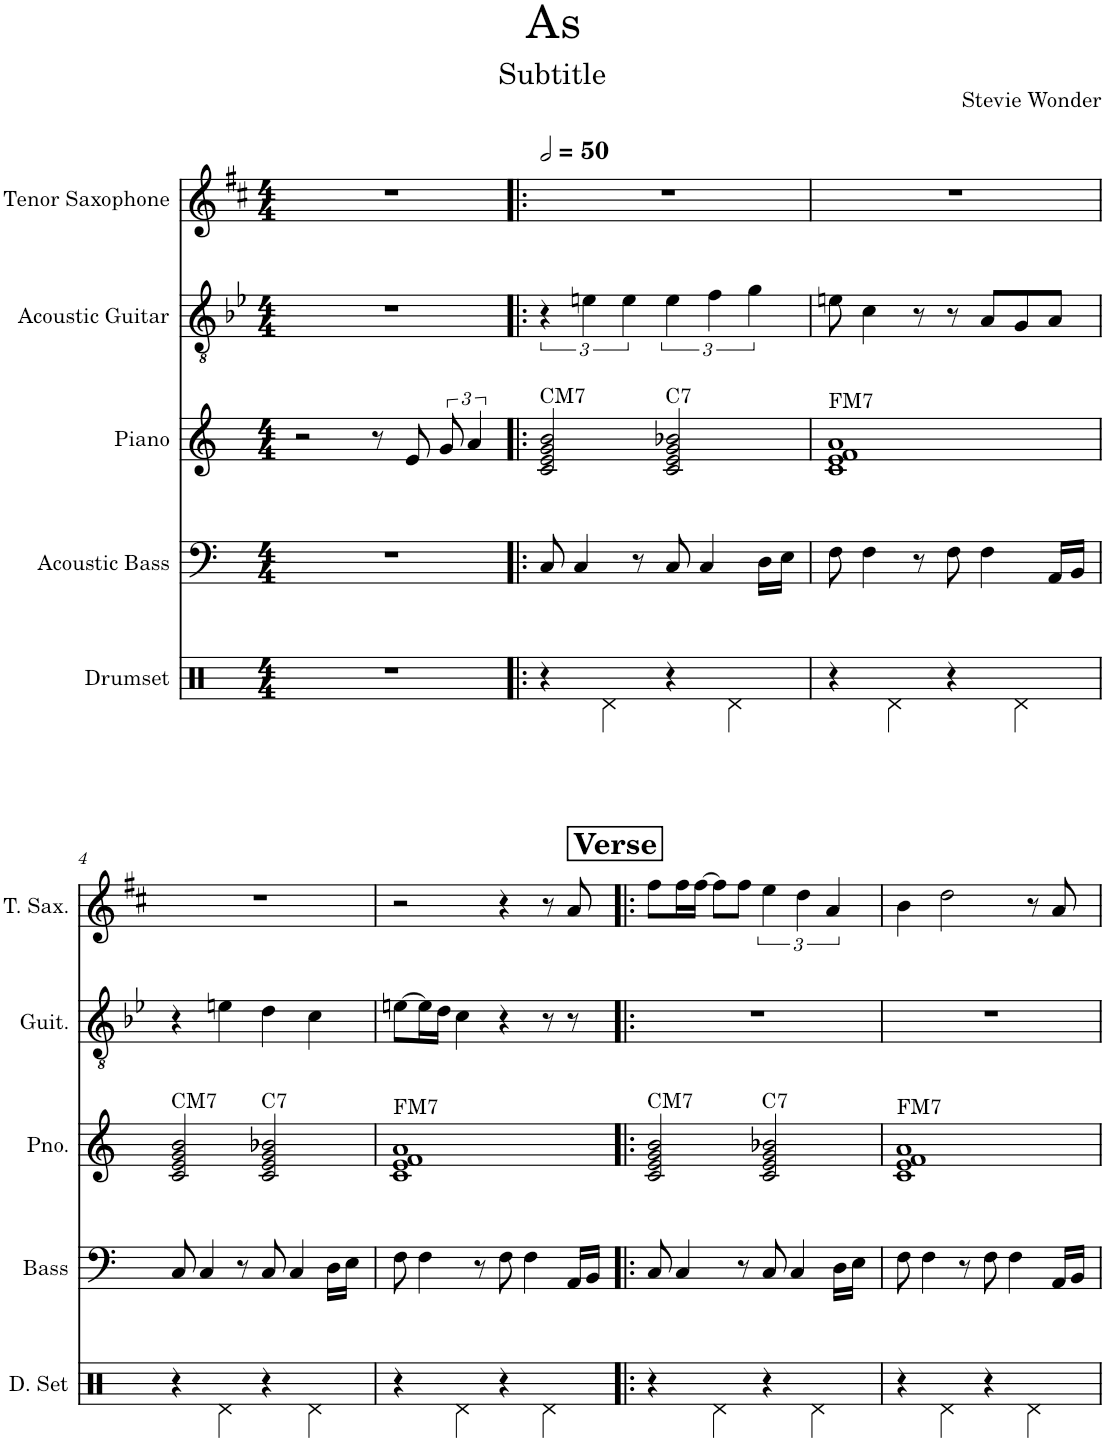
**kern	**kern	**kern	**kern	**kern
*part5	*part4	*part3	*part2	*part1
*staff5	*staff4	*staff3	*staff2	*staff1
*I"Drumset	*I"Acoustic Bass	*I"Piano	*I"Acoustic Guitar	*I"Tenor Saxophone
*I'D. Set	*I'Bass	*I'Pno.	*I'Guit.	*I'T. Sax.
*clefX	*clefF4	*clefG2	*clefGv2	*clefG2
*	*Trd7c12	*	*	*Trd8c14
*k[]	*k[]	*k[]	*k[b-e-]	*k[f#c#]
*M4/4	*M4/4	*M4/4	*M4/4	*M4/4
=1	=1	=1	=1	=1
1r	1r	2r	1r	1r
.	.	8r	.	.
.	.	8e/	.	.
.	.	12g/	.	.
.	.	6a/	.	.
=2!|:	=2!|:	=2!|:	=2!|:	=2!|:
*	*	*	*	*MM100
!	!	!LO:TX:a:t=CM7	!	!
4r	8C/	2c/ 2e/ 2g/ 2b/	6r	1r
.	4C/	.	.	.
.	.	.	6en\	.
4Rd\	.	.	.	.
.	.	.	6e\	.
.	8r	.	.	.
!	!	!LO:TX:a:t=C7	!	!
4r	8C/	2c/ 2e/ 2g/ 2b-X/	6e\	.
.	4C/	.	.	.
.	.	.	6f\	.
4Rd\	.	.	.	.
.	.	.	6g\	.
.	16D\LL	.	.	.
.	16E\JJ	.	.	.
=3	=3	=3	=3	=3
!	!	!LO:TX:a:t=FM7	!	!
4r	8F\	1c 1e 1f 1a	8en\	1r
.	4F\	.	4c\	.
4Rd\	.	.	.	.
.	8r	.	8r	.
4r	8F\	.	8r	.
.	4F\	.	8A/L	.
4Rd\	.	.	8G/	.
.	16AA/LL	.	8A/J	.
.	16BB/JJ	.	.	.
!!LO:LB:g=z
=4	=4	=4	=4	=4
!	!	!LO:TX:a:t=CM7	!	!
4r	8C/	2c/ 2e/ 2g/ 2b/	4r	1r
.	4C/	.	.	.
4Rd\	.	.	4en\	.
.	8r	.	.	.
!	!	!LO:TX:a:t=C7	!	!
4r	8C/	2c/ 2e/ 2g/ 2b-X/	4d\	.
.	4C/	.	.	.
4Rd\	.	.	4c\	.
.	16D\LL	.	.	.
.	16E\JJ	.	.	.
=5	=5	=5	=5	=5
!	!	!LO:TX:a:t=FM7	!	!
4r	8F\	1c 1e 1f 1a	[8en\L	2r
.	4F\	.	16e\L]	.
.	.	.	16d\JJ	.
4Rd\	.	.	4c\	.
.	8r	.	.	.
4r	8F\	.	4r	4r
.	4F\	.	.	.
4Rd\	.	.	8r	8r
.	16AA/LL	.	8r	8a/
.	16BB/JJ	.	.	.
!!LO:REH:place=s1:a:B:cj:fs=14:t=Verse
=6!|:	=6!|:	=6!|:	=6!|:	=6!|:
!	!	!LO:TX:a:t=CM7	!	!
4r	8C/	2c/ 2e/ 2g/ 2b/	1r	8ff#\L
.	4C/	.	.	16ff#\L
.	.	.	.	[16ff#\JJ
4Rd\	.	.	.	8ff#\L]
.	8r	.	.	8ff#\J
!	!	!LO:TX:a:t=C7	!	!
4r	8C/	2c/ 2e/ 2g/ 2b-X/	.	6ee\
.	4C/	.	.	.
.	.	.	.	6dd\
4Rd\	.	.	.	.
.	.	.	.	6a/
.	16D\LL	.	.	.
.	16E\JJ	.	.	.
=7	=7	=7	=7	=7
!	!	!LO:TX:a:t=FM7	!	!
4r	8F\	1c 1e 1f 1a	1r	4b\
.	4F\	.	.	.
4Rd\	.	.	.	2dd\
.	8r	.	.	.
4r	8F\	.	.	.
.	4F\	.	.	.
4Rd\	.	.	.	8r
.	16AA/LL	.	.	8a/
.	16BB/JJ	.	.	.
=	=	=	=	=
*-	*-	*-	*-	*-
